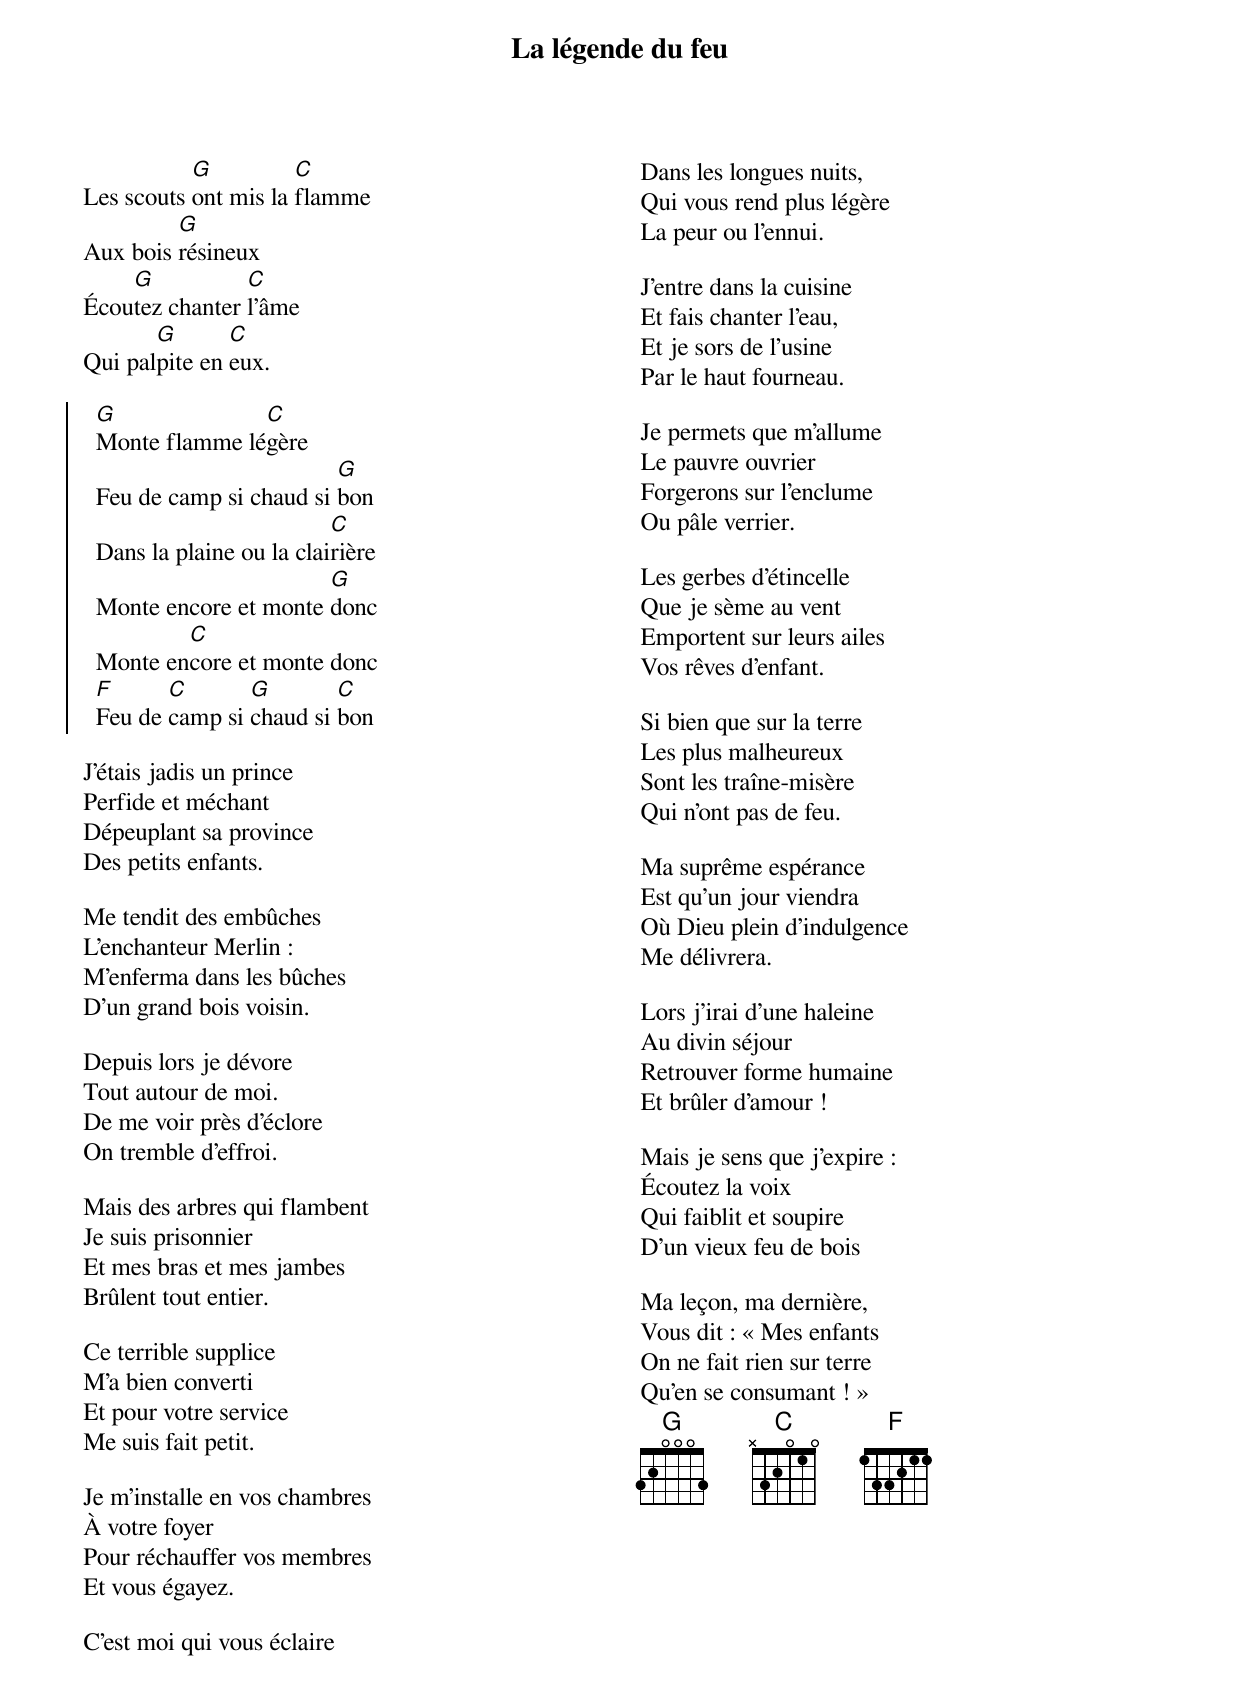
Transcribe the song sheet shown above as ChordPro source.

{title: La légende du feu}
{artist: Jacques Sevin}
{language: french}
{columns: 2}

Les scouts [G]ont mis la [C]flamme
Aux bois [G]résineux
Écou[G]tez chanter [C]l’âme
Qui pal[G]pite en [C]eux.

{start_of_chorus}
  [G]Monte flamme lé[C]gère
  Feu de camp si chaud si [G]bon
  Dans la plaine ou la clai[C]rière
  Monte encore et monte [G]donc
  Monte en[C]core et monte donc
  [F]Feu de [C]camp si [G]chaud si [C]bon
{end_of_chorus}

J’étais jadis un prince
Perfide et méchant
Dépeuplant sa province
Des petits enfants.

Me tendit des embûches
L’enchanteur Merlin :
M’enferma dans les bûches
D’un grand bois voisin.

Depuis lors je dévore
Tout autour de moi.
De me voir près d’éclore
On tremble d’effroi.

Mais des arbres qui flambent
Je suis prisonnier
Et mes bras et mes jambes
Brûlent tout entier.

Ce terrible supplice
M’a bien converti
Et pour votre service
Me suis fait petit.

Je m’installe en vos chambres
À votre foyer
Pour réchauffer vos membres
Et vous égayez.

C’est moi qui vous éclaire
Dans les longues nuits,
Qui vous rend plus légère
La peur ou l’ennui.

J’entre dans la cuisine
Et fais chanter l’eau,
Et je sors de l’usine
Par le haut fourneau.

Je permets que m’allume
Le pauvre ouvrier
Forgerons sur l’enclume
Ou pâle verrier.

Les gerbes d’étincelle
Que je sème au vent
Emportent sur leurs ailes
Vos rêves d’enfant.

Si bien que sur la terre
Les plus malheureux
Sont les traîne-misère
Qui n’ont pas de feu.

Ma suprême espérance
Est qu’un jour viendra
Où Dieu plein d’indulgence
Me délivrera.

Lors j’irai d’une haleine
Au divin séjour
Retrouver forme humaine
Et brûler d’amour !

Mais je sens que j’expire :
Écoutez la voix
Qui faiblit et soupire
D’un vieux feu de bois

Ma leçon, ma dernière,
Vous dit : « Mes enfants
On ne fait rien sur terre
Qu’en se consumant ! »
